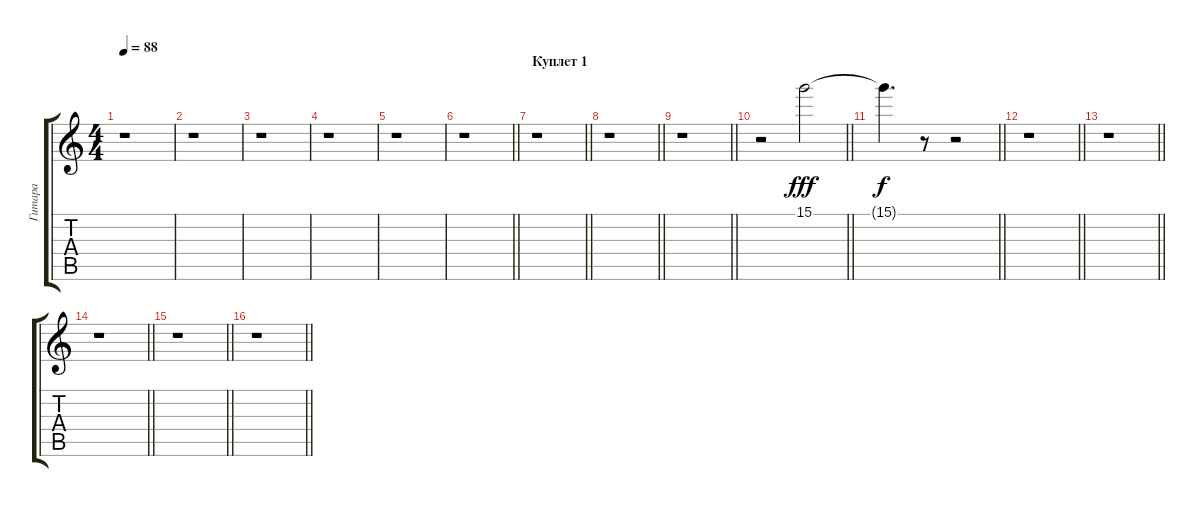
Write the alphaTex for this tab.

\track ("Гитара" "Гитара") {solo instrument overdrivenguitar}
\staff {score tabs}
\tuning (E4 B3 G3 D3 A2 E2) {hide}
\ts (4 4)
\tempo 88
\clef g2
\ks aminor
r.1{dy fff instrument overdrivenguitar} |
r.1 |
r.1 |
r.1 |
r.1 |
\barLineRight lightlight
r.1 |
\section ("" "Куплет 1")
\barLineRight lightlight
r.1 |
\barLineRight lightlight
r.1 |
\barLineRight lightlight
r.1 |
\barLineRight lightlight
r.2 15.1.2 |
\barLineRight lightlight
15.1{t}.4{d dy f} r.8 r.2 |
\barLineRight lightlight
r.1 |
\barLineRight lightlight
r.1 |
\barLineRight lightlight
r.1 |
\barLineRight lightlight
r.1 |
\barLineRight lightlight
r.1
